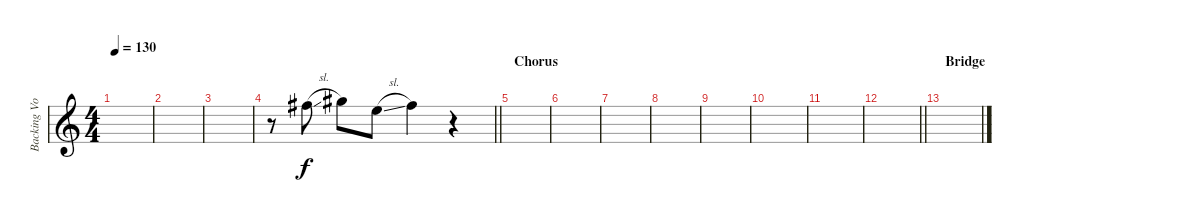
\track ("Backing Vocals Two" "Backing Vo") {instrument distortionguitar}
\staff {score}
\tuning (E4 B3 G3 D3 A2 E2) {hide}
\ts (4 4)
\tempo 130
\clef g2
\ks c
|
|
|
\barLineRight lightlight
r.8 2.1{sl}.8 4.1.8 0.1{sl}.8 2.1.4 r.4 |
\section ("" "Chorus")
|
|
|
|
|
|
|
\barLineRight lightlight
|
\section ("" "Bridge")
